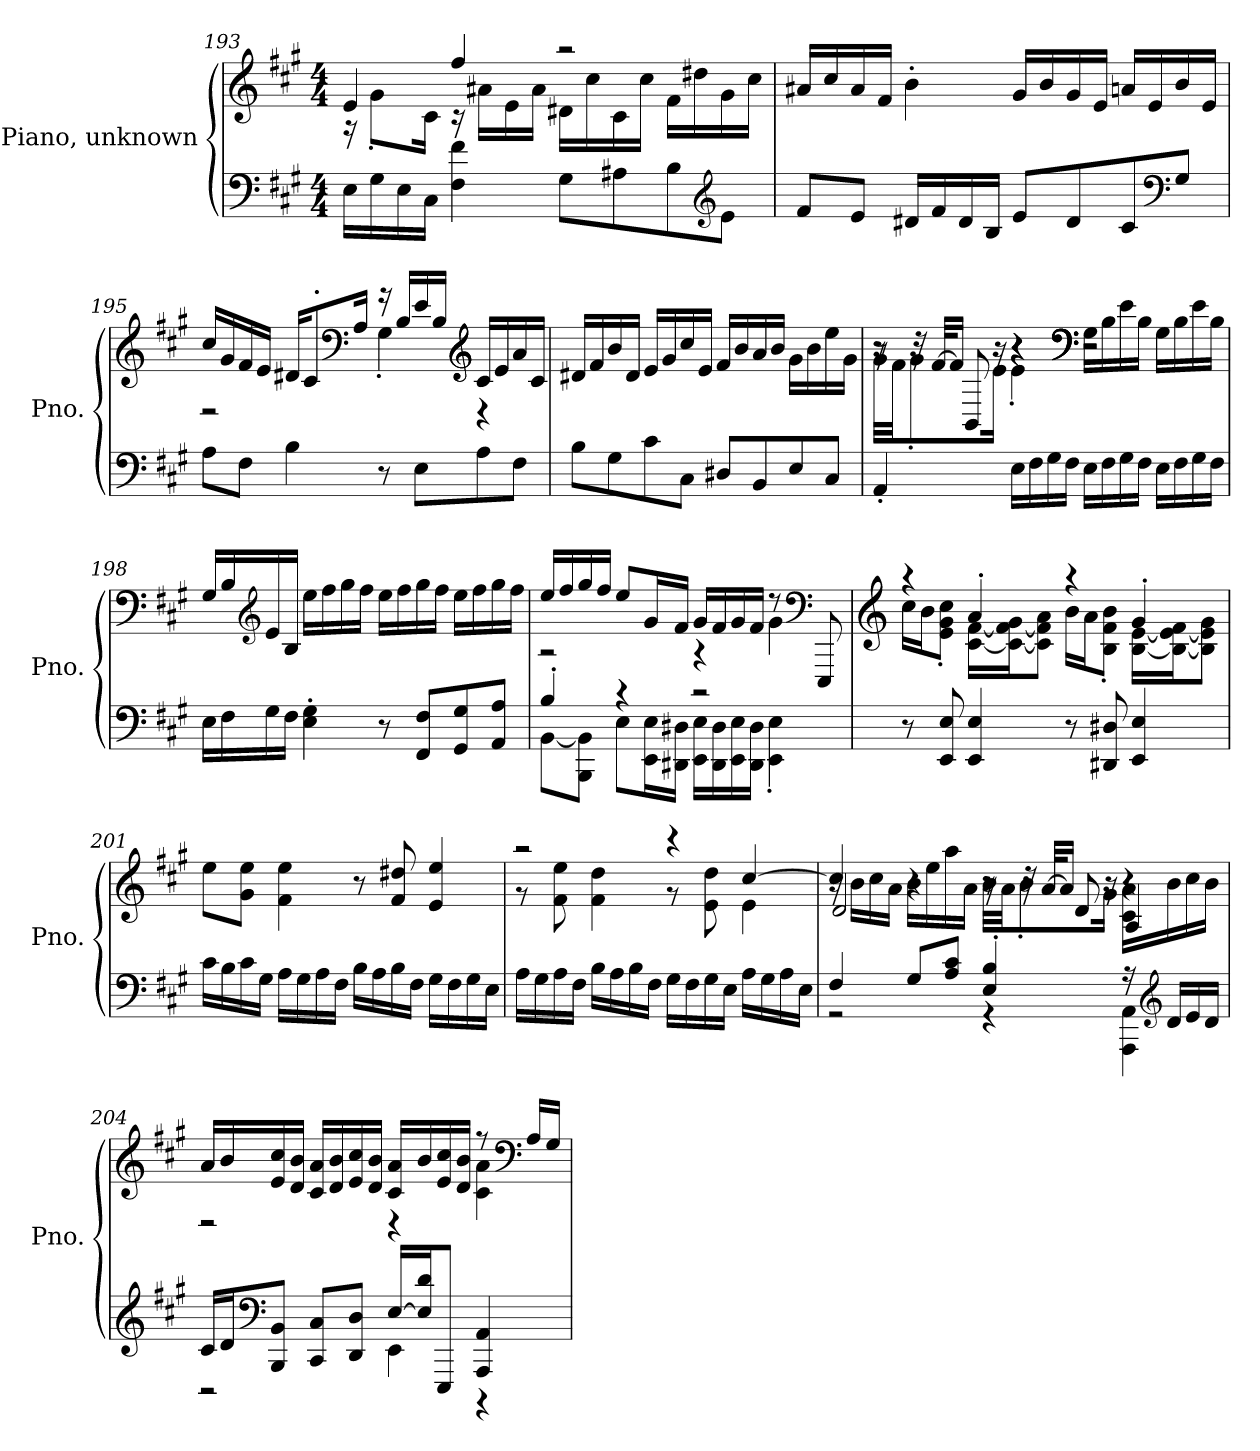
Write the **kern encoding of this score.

**kern	**kern
*part1	*part1
*staff2	*staff1
*I"Piano, unknown	*
*I'Pno.	*
*clefF4	*clefG2
*k[f#c#g#]	*k[f#c#g#]
*M4/4	*M4/4
=193	=193
*	*^
16E\LL	4e/	16r
16G#\	.	8g#'\L
16E\	.	.
16C#\JJ	.	16c#\Jk
4F#\ 4f#\	4ff#/	16r
.	.	16a#X\LL
.	.	16e\
.	.	16a#\JJ
8G#\L	2r	16d#X\LL
.	.	16cc#\
8A#X\	.	16c#\
.	.	16cc#\JJ
8B\	.	16f#\LL
.	.	16dd#X\
*clefG2	*	*
8e\J	.	16g#\
.	.	16cc#\JJ
*	*v	*v
!!LO:LB:g=z
=194	=194
8f#/L	16a#X/LL
.	16cc#/
8e/J	16a#/
.	16f#/JJ
16d#X/LL	4b'\
16f#/	.
16d#/	.
16B/JJ	.
8e/L	16g#/LL
.	16b/
8d#/	16g#/
.	16e/JJ
8c#/	16an/LL
.	16e/
*clefF4	*
8G#/J	16b/
.	16e/JJ
=195	=195
*	*^
8A\L	16cc#/LL	2r
.	16g#/	.
8F#\J	16f#/	.
.	16e/JJ	.
4B\	16d#X/KL	.
.	8c#'/	.
*	*clefF4	*
.	16A/Jk	.
8r	16r	4G#'\
.	16B/LL	.
8E\L	16e/	.
.	16B/JJ	.
*	*clefG2	*
8A\	16c#/LL	4r
.	16e/	.
8F#\J	16a/	.
.	16c#/JJ	.
*	*v	*v
!!LO:LB:g=z
=196	=196
8B\L	16d#X/LL
.	16f#/
8G#\	16b/
.	16d#/JJ
8c#\	16e/LL
.	16g#/
8C#\J	16cc#/
.	16e/JJ
8D#X/L	16f#/LL
.	16b/
8BB/	16a/
.	16b/JJ
8E/	16g#\LL
.	16b\
8C#/J	16ee\
.	16g#\JJ
=197	=197
*	*^
*	*	*^
4AA'/	16r	32g#\LLL	8r
.	.	32f#\JJ	.
.	32r	8g#'\	.
.	[32f#/KLL	.	.
.	16f#/JJ]	.	8BB/
.	16r	16e\Jk	.
16E\LL	4r	4e'\	4r
16F#\	.	.	.
16G#\	.	.	.
16F#\JJ	.	.	.
*	*clefF4	*	*
16E\LL	2r	16G#\LL	2r
16F#\	.	16B\	.
16G#\	.	16e\	.
16F#\JJ	.	16B\JJ	.
16E\LL	.	16G#\LL	.
16F#\	.	16B\	.
16G#\	.	16e\	.
16F#\JJ	.	16B\JJ	.
*	*v	*v	*v
!!LO:LB:g=z
=198	=198
16E\LL	16G#/LL
16F#\	16B/
*	*clefG2
16G#\	16e/
16F#\JJ	16B/JJ
4E\' 4G#\'	16ee\LL
.	16ff#\
.	16gg#\
.	16ff#\JJ
8r	16ee\LL
.	16ff#\
8FF#/ 8F#/L	16gg#\
.	16ff#\JJ
8GG#/ 8G#/	16ee\LL
.	16ff#\
8AA/ 8A/J	16gg#\
.	16ff#\JJ
=199	=199
*^	*^
4B'/	[8BB\L	16ee/LL	2r
.	.	16ff#/	.
.	8BBB\ 8BB\]J	16gg#/	.
.	.	16ff#/JJ	.
4r	8E\L	8ee/L	.
.	16EE\ 16E\L	16g#/L	.
.	16DD#X\ 16D#X\JJ	16f#/JJ	.
2r	16EE\ 16E\LL	16g#/LL	4r
.	16DD#\ 16D#\	16f#/	.
.	16EE\ 16E\	16g#/	.
.	16DD#\ 16D#\JJ	16f#/JJ	.
.	4EE\' 4E\'	8r	4g#\
*	*	*clefF4	*
.	.	8EEE/	.
*v	*v	*	*
!!LO:LB:g=z	!!
=200	=200	=200
*	*clefG2	*
8r	4r	16cc#\LL
.	.	16b\J
8EE/ 8E/	.	8e\' 8g#\' 8cc#\'J
4EE/ 4E/	4a'/	[16c#\ [16f#\LL
.	.	16c#\_ 16f#\_ 16g#\J
.	.	8c#\] 8f#\] 8a\J
8r	4r	16b\LL
.	.	16a\J
8DD#X/ 8D#X/	.	8B\' 8f#\' 8b\'J
4EE/ 4E/	4g#'/	[16B\ [16e\LL
.	.	16B\_ 16e\_ 16f#\J
.	.	8B\] 8e\] 8g#\J
*	*v	*v
=201	=201
16c#\LL	8ee\L
16B\	.
16c#\	8g#\ 8ee\J
16G#\JJ	.
16A\LL	4f#\ 4ee\
16G#\	.
16A\	.
16F#\JJ	.
16B\LL	8r
16A\	.
16B\	8f#/ 8dd#X/
16F#\JJ	.
16G#\LL	4e/ 4ee/
16F#\	.
16G#\	.
16E\JJ	.
!!LO:PB:g=z
=202	=202
*	*^
16A\LL	2r	8r
16G#\	.	.
16A\	.	8f#\ 8ee\
16F#\JJ	.	.
16B\LL	.	4f#\ 4dd\
16A\	.	.
16B\	.	.
16F#\JJ	.	.
16G#\LL	4r	8r
16F#\	.	.
16G#\	.	8e\ 8dd\
16E\JJ	.	.
16A\LL	[4cc#/	4e\
16G#\	.	.
16A\	.	.
16E\JJ	.	.
=203	=203	=203
*^	*	*^
4F#/	2r	4cc#/]	16r	2d/
.	.	.	16b\LL	.
.	.	.	16cc#\	.
.	.	.	16a\JJ	.
8G#/L	.	4r	16b\LL	.
.	.	.	16ee\	.
8A/ 8c#/J	.	.	16aa\	.
.	.	.	16a\JJ	.
4E/' 4B/'	4r	16r	32b\LLL	8r
.	.	.	32a\JJ	.
.	.	32r	8b'\	.
.	.	[32a/KLL	.	.
.	.	16a/JJ]	.	8d/
.	.	16r	16g#\Jk	.
16r	4AAA\ 4AA\	4r	16c#\ 16a\LL	4A/
*clefG2	*	*	*	*
16d/LL	.	.	16b\	.
16e/	.	.	16cc#\	.
16d/JJ	.	.	16b\JJ	.
*	*	*	*v	*v
!!LO:LB:g=z
=204	=204	=204	=204
16c#/LL	2r	16a/LL	2r
16d/J	.	16b/	.
*clefF4	*	*	*
8BBB/ 8BB/J	.	16e/ 16cc#/	.
.	.	16d/ 16b/JJ	.
8CC#/ 8C#/L	.	16c#/ 16a/LL	.
.	.	16d/ 16b/	.
8DD/ 8D/J	.	16e/ 16cc#/	.
.	.	16d/ 16b/JJ	.
[16E/LL	4EE\	16c#/ 16a/LL	4r
16E/] 16d/J	.	16b/	.
8EEE/J	.	16e/ 16cc#/	.
.	.	16d/ 16b/JJ	.
4AAA/ 4AA/	4r	8r	4c#\ 4a\
*	*	*clefF4	*
.	.	16A/LL	.
.	.	16G#/JJ	.
*v	*v	*	*
*	*v	*v
=	=
*-	*-
